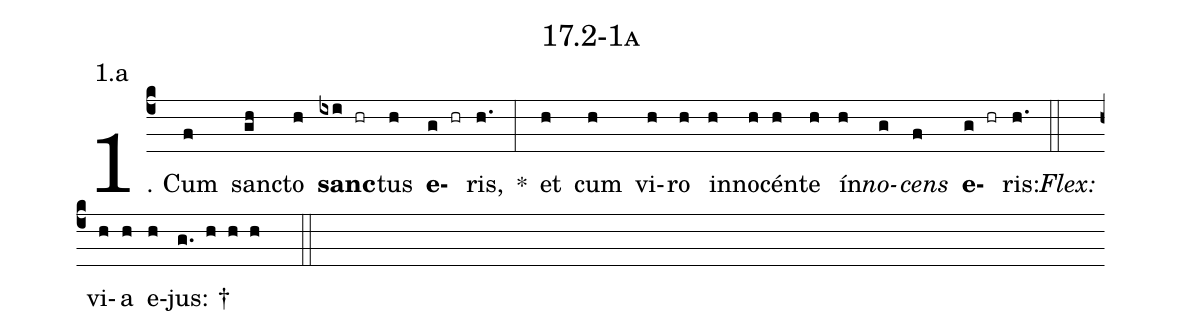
name: 17.2-1a;
annotation: 1.a;
%%
(c4)1. Cum(f) sanc(gh)to(h) <b>sanc</b>(ixi hr)tus(h) <b>e</b>(g hr)ris,(h.) *(:) et(h) cum(h) vi(h)ro(h) in(h)no(h)cén(h)te(h) ín(h)<i>no</i>(g)<i>cens</i>(f) <b>e</b>(g hr)ris:(h.) (::)
<i>Flex:</i>()  vi(h)a(h) e(h)jus: †(g. h h h  ::)
